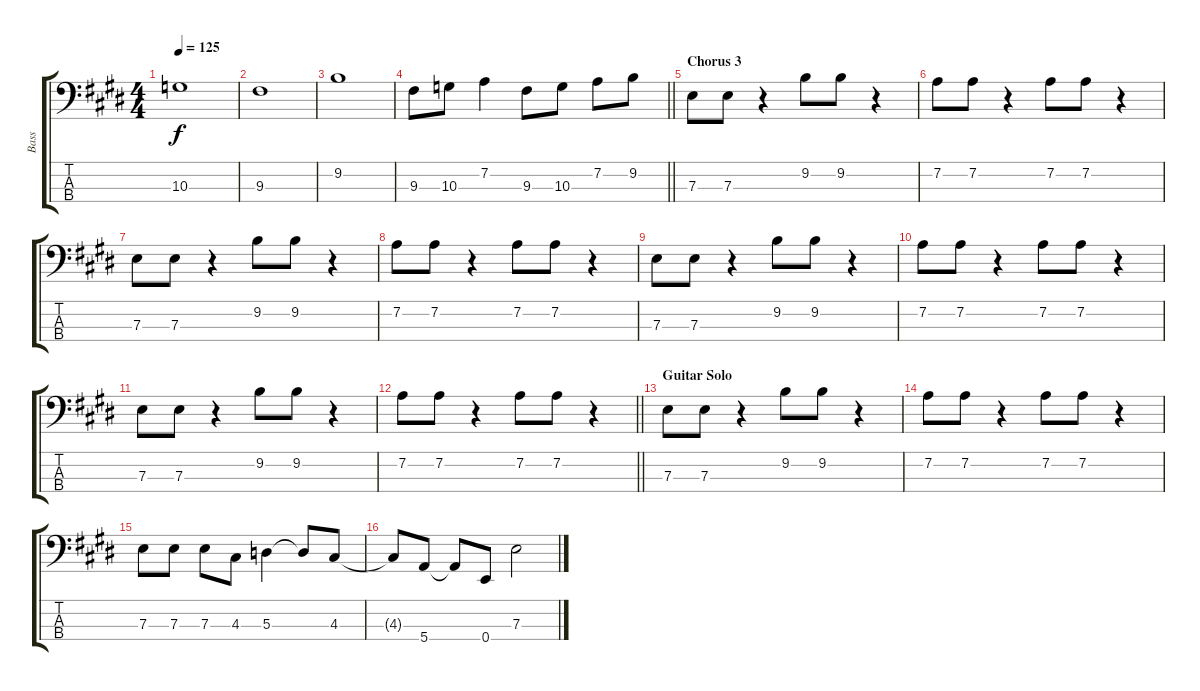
\track ("Bass" "Bass") {instrument electricbasspick}
\staff {score tabs}
\tuning (G2 D2 A1 E1) {hide}
\ts (4 4)
\tempo 125
\clef f4
\ks e
10.3.1{dy f} |
9.3.1 |
9.2.1 |
\barLineRight lightlight
9.3.8 10.3.8 7.2.4 9.3.8 10.3.8 7.2.8 9.2.8 |
\section ("" "Chorus 3")
7.3.8 7.3.8 r.4 9.2.8 9.2.8 r.4 |
7.2.8 7.2.8 r.4 7.2.8 7.2.8 r.4 |
7.3.8 7.3.8 r.4 9.2.8 9.2.8 r.4 |
7.2.8 7.2.8 r.4 7.2.8 7.2.8 r.4 |
7.3.8 7.3.8 r.4 9.2.8 9.2.8 r.4 |
7.2.8 7.2.8 r.4 7.2.8 7.2.8 r.4 |
7.3.8 7.3.8 r.4 9.2.8 9.2.8 r.4 |
\barLineRight lightlight
7.2.8 7.2.8 r.4 7.2.8 7.2.8 r.4 |
\section ("" "Guitar Solo")
7.3.8 7.3.8 r.4 9.2.8 9.2.8 r.4 |
7.2.8 7.2.8 r.4 7.2.8 7.2.8 r.4 |
7.3.8 7.3.8 7.3.8 4.3.8 5.3.4 5.3{t}.8 4.3.8 |
4.3{t}.8 5.4.8 5.4{t}.8 0.4.8 7.3.2
